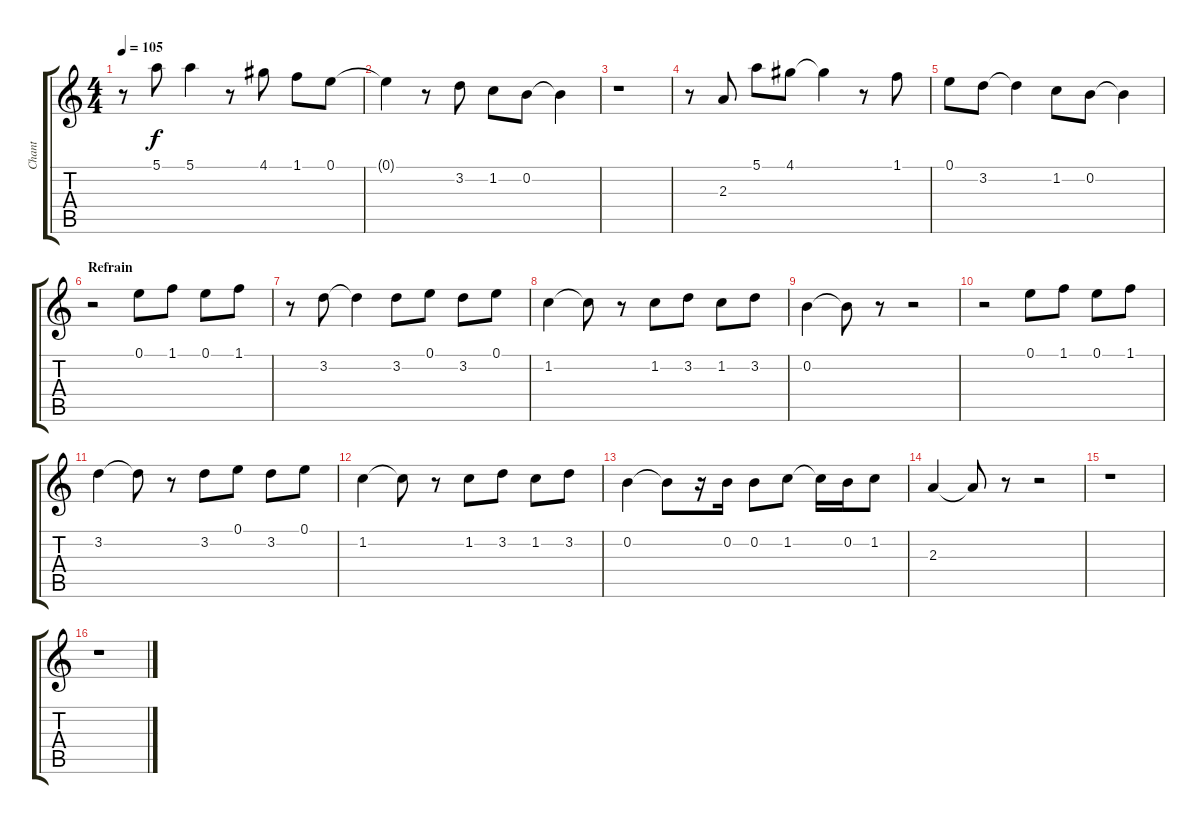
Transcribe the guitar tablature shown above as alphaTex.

\track ("Chant" "Chant") {instrument distortionguitar}
\staff {score tabs}
\tuning (E4 B3 G3 D3 A2 E2) {hide}
\ts (4 4)
\tempo 105
\clef g2
\ks c
r.8{dy f} 5.1.8 5.1.4 r.8 4.1.8 1.1.8 0.1.8 |
0.1{t}.4 r.8 3.2.8 1.2.8 0.2.8 0.2{t}.4 |
r.1 |
r.8 2.3.8 5.1.8 4.1.8 4.1{t}.4 r.8 1.1.8 |
0.1.8 3.2.8 3.2{t}.4 1.2.8 0.2.8 0.2{t}.4 |
\section ("" "Refrain")
r.2 0.1.8 1.1.8 0.1.8 1.1.8 |
r.8 3.2.8 3.2{t}.4 3.2.8 0.1.8 3.2.8 0.1.8 |
1.2.4 1.2{t}.8 r.8 1.2.8 3.2.8 1.2.8 3.2.8 |
0.2.4 0.2{t}.8 r.8 r.2 |
r.2 0.1.8 1.1.8 0.1.8 1.1.8 |
3.2.4 3.2{t}.8 r.8 3.2.8 0.1.8 3.2.8 0.1.8 |
1.2.4 1.2{t}.8 r.8 1.2.8 3.2.8 1.2.8 3.2.8 |
0.2.4 0.2{t}.8 r.16 0.2.16 0.2.8 1.2.8 1.2{t}.16 0.2.16 1.2.8 |
2.3.4 2.3{t}.8 r.8 r.2 |
r.1 |
r.1
